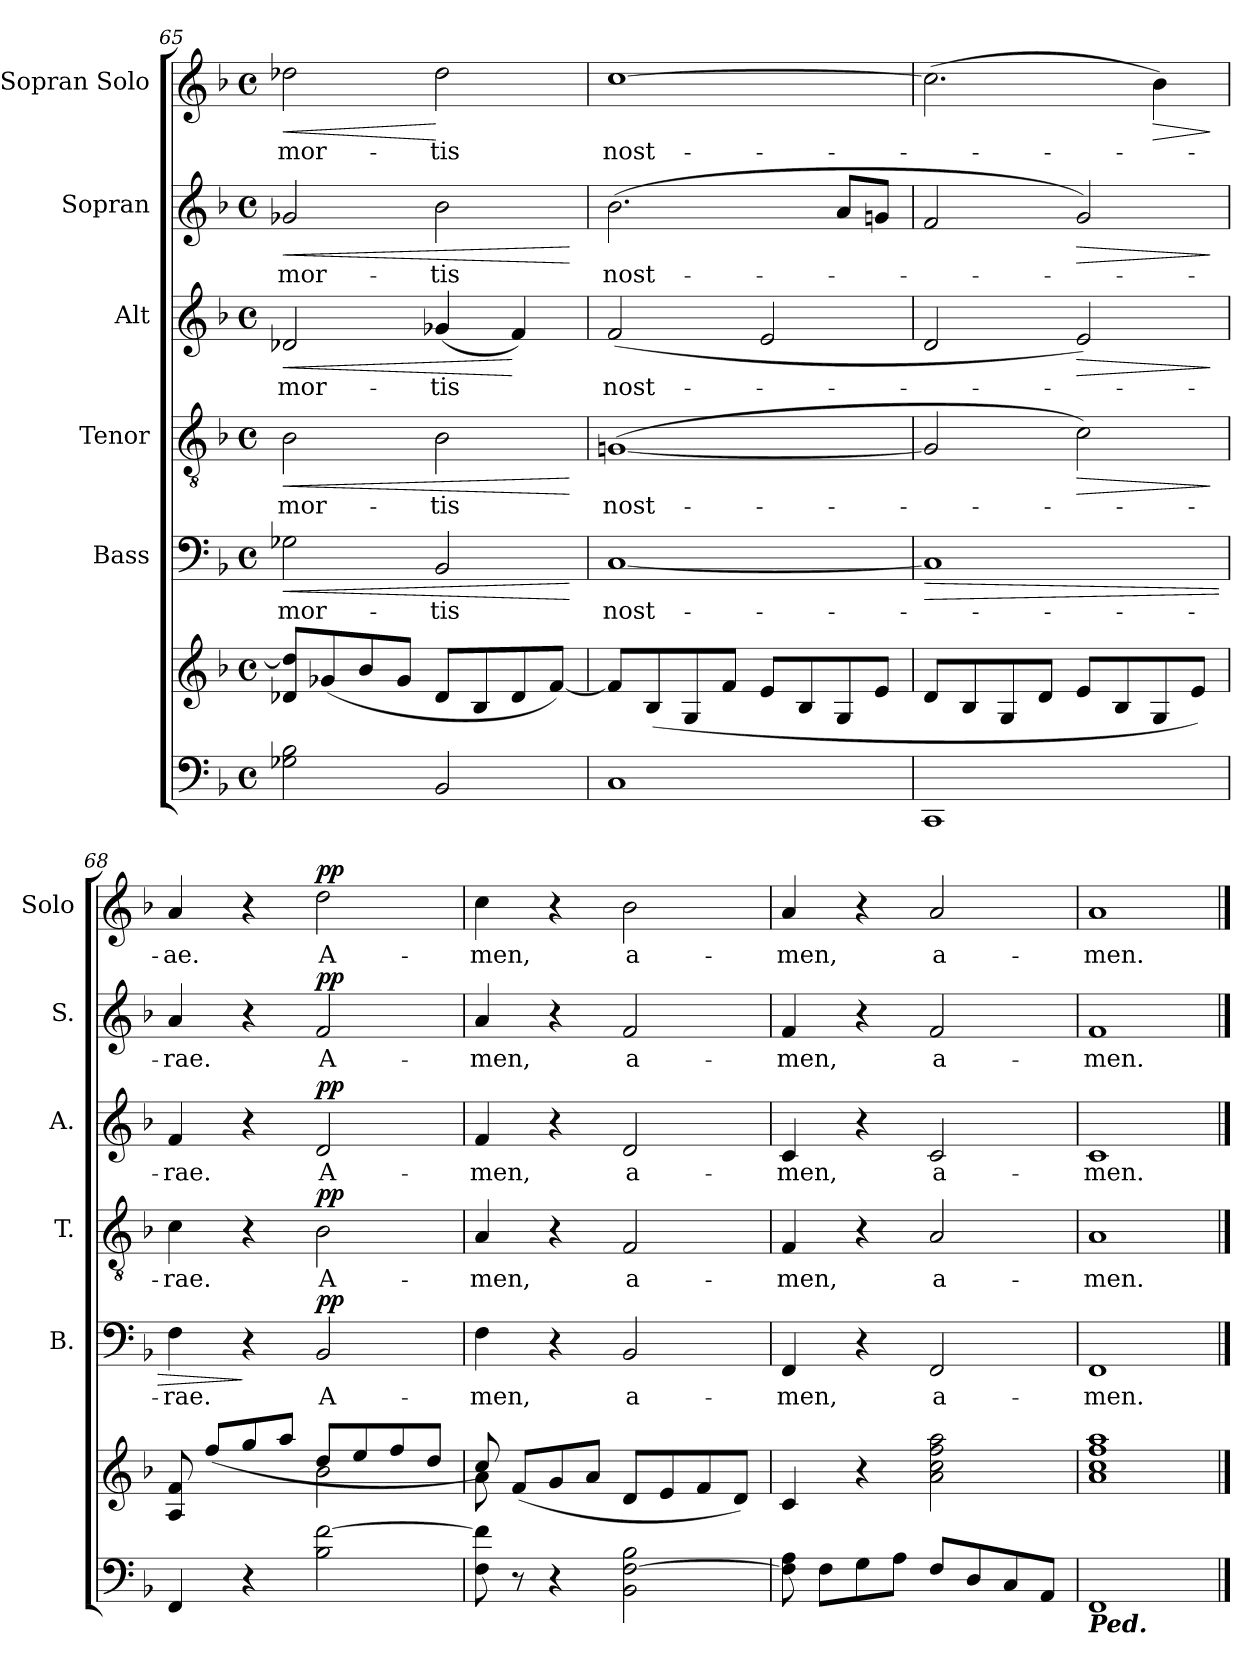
**kern	**kern	**kern	**text	**dynam	**kern	**text	**dynam	**kern	**text	**dynam	**kern	**text	**dynam	**kern	**text	**dynam
*part6	*part6	*part5	*part5	*part5	*part4	*part4	*part4	*part3	*part3	*part3	*part2	*part2	*part2	*part1	*part1	*part1
*staff7	*staff6	*staff5	*staff5	*staff5	*staff4	*staff4	*staff4	*staff3	*staff3	*staff3	*staff2	*staff2	*staff2	*staff1	*staff1	*staff1
*	*	*I"Bass	*	*	*I"Tenor	*	*	*I"Alt	*	*	*I"Sopran	*	*	*I"Sopran Solo	*	*
*	*	*I'B.	*	*	*I'T.	*	*	*I'A.	*	*	*I'S.	*	*	*I'Solo	*	*
*clefF4	*clefG2	*clefF4	*	*	*clefGv2	*	*	*clefG2	*	*	*clefG2	*	*	*clefG2	*	*
*k[b-]	*k[b-]	*k[b-]	*	*	*k[b-]	*	*	*k[b-]	*	*	*k[b-]	*	*	*k[b-]	*	*
*F:	*F:	*F:	*	*	*F:	*	*	*F:	*	*	*F:	*	*	*F:	*	*
*M4/4	*M4/4	*M4/4	*	*	*M4/4	*	*	*M4/4	*	*	*M4/4	*	*	*M4/4	*	*
*met(c)	*met(c)	*met(c)	*	*	*met(c)	*	*	*met(c)	*	*	*met(c)	*	*	*met(c)	*	*
=65	=65	=65	=65	=65	=65	=65	=65	=65	=65	=65	=65	=65	=65	=65	=65	=65
!	!	!	!LO:LY:b	!LO:HP:b	!	!LO:LY:b	!LO:HP:b	!	!LO:LY:b	!LO:HP:b	!	!LO:LY:b	!LO:HP:b	!	!LO:LY:b	!LO:HP:b
2G-X\ 2B-\	8d-X/ 8dd-/]L	2G-X\	mor-	<	2B-\	mor-	<	2d-X/	mor-	<	2g-X/	mor-	<	2dd-X\	mor-	<
.	(<8g-X/	.	.	.	.	.	.	.	.	.	.	.	.	.	.	.
.	8b-/	.	.	.	.	.	.	.	.	.	.	.	.	.	.	.
.	8g-/J	.	.	.	.	.	.	.	.	.	.	.	.	.	.	.
!	!	!	!LO:LY:b	!	!	!LO:LY:b	!	!	!LO:LY:b	!	!	!LO:LY:b	!	!	!LO:LY:b	!
2BB-/	8d-/L	2BB-/	-tis	.	2B-\	-tis	.	(<4g-X/	-tis	.	2b-\	-tis	.	2dd-\	-tis	[
.	8B-/	.	.	.	.	.	.	.	.	.	.	.	.	.	.	.
.	8d-/	.	.	.	.	.	.	4f/)	.	[	.	.	.	.	.	.
.	[8f/J)	.	.	.	.	.	.	.	.	.	.	.	.	.	.	.
.	.	.	.	[	.	.	[	.	.	.	.	.	[	.	.	.
!!LO:LB:g=z
=66	=66	=66	=66	=66	=66	=66	=66	=66	=66	=66	=66	=66	=66	=66	=66	=66
!	!	!	!LO:LY:b	!	!	!LO:LY:b	!	!	!LO:LY:b	!	!	!LO:LY:b	!	!	!LO:LY:b	!
1C	8f/L]	[1C	nost-	.	(>[1Gn	nost-	.	(<2f/	nost-	.	(>2.b-\	nost-	.	[1cc	nost-	.
.	(<8B-/	.	.	.	.	.	.	.	.	.	.	.	.	.	.	.
.	8G/	.	.	.	.	.	.	.	.	.	.	.	.	.	.	.
.	8f/J	.	.	.	.	.	.	.	.	.	.	.	.	.	.	.
.	8e/L	.	.	.	.	.	.	2e/	.	.	.	.	.	.	.	.
.	8B-/	.	.	.	.	.	.	.	.	.	.	.	.	.	.	.
.	8G/	.	.	.	.	.	.	.	.	.	8a/L	.	.	.	.	.
.	8e/J	.	.	.	.	.	.	.	.	.	8gn/J	.	.	.	.	.
=67	=67	=67	=67	=67	=67	=67	=67	=67	=67	=67	=67	=67	=67	=67	=67	=67
!	!	!	!	!LO:HP:b	!	!	!	!	!	!	!	!	!	!	!	!
1CC	8d/L	1C]	.	>	2G/]	.	.	2d/	.	.	2f/	.	.	(>2.cc\]	.	.
.	8B-/	.	.	.	.	.	.	.	.	.	.	.	.	.	.	.
.	8G/	.	.	.	.	.	.	.	.	.	.	.	.	.	.	.
.	8d/J	.	.	.	.	.	.	.	.	.	.	.	.	.	.	.
!	!	!	!	!	!	!	!LO:HP:b	!	!	!LO:HP:b	!	!	!LO:HP:b	!	!	!
.	8e/L	.	.	.	2c\)	.	>	2e/)	.	>	2g/)	.	>	.	.	.
.	8B-/	.	.	.	.	.	.	.	.	.	.	.	.	.	.	.
!	!	!	!	!	!	!	!	!	!	!	!	!	!	!	!	!LO:HP:b
.	8G/	.	.	.	.	.	.	.	.	.	.	.	.	4b-\)	.	>
.	8e/J)	.	.	.	.	.	.	.	.	.	.	.	.	.	.	.
.	.	.	.	.	.	.	]	.	.	]	.	.	]	.	.	]
=68	=68	=68	=68	=68	=68	=68	=68	=68	=68	=68	=68	=68	=68	=68	=68	=68
*	*^	*	*	*	*	*	*	*	*	*	*	*	*	*	*	*
!	!	!	!	!LO:LY:b	!	!	!LO:LY:b	!	!	!LO:LY:b	!	!	!LO:LY:b	!	!	!LO:LY:b	!
4FF/	8A/ 8f/	2ryy	4F\	-rae.	.	4c\	-rae.	.	4f/	-rae.	.	4a/	-rae.	.	4a/	-ae.	.
.	(>8ff/L	.	.	.	.	.	.	.	.	.	.	.	.	.	.	.	.
4r	8gg/	.	4r	.	]	4r	.	.	4r	.	.	4r	.	.	4r	.	.
.	8aa/J	.	.	.	.	.	.	.	.	.	.	.	.	.	.	.	.
!	!	!	!	!LO:LY:b	!LO:DY:a	!	!LO:LY:b	!LO:DY:a	!	!LO:LY:b	!LO:DY:a	!	!LO:LY:b	!LO:DY:a	!	!LO:LY:b	!LO:DY:a
2B-\ [2f\	8dd/L	2b-\	2BB-/	A-	pp	2B-\	A-	pp	2d/	A-	pp	2f/	A-	pp	2dd\	A-	pp
.	8ee/	.	.	.	.	.	.	.	.	.	.	.	.	.	.	.	.
.	8ff/	.	.	.	.	.	.	.	.	.	.	.	.	.	.	.	.
.	8dd/J	.	.	.	.	.	.	.	.	.	.	.	.	.	.	.	.
=69	=69	=69	=69	=69	=69	=69	=69	=69	=69	=69	=69	=69	=69	=69	=69	=69	=69
!	!	!	!	!LO:LY:b	!	!	!LO:LY:b	!	!	!LO:LY:b	!	!	!LO:LY:b	!	!	!LO:LY:b	!
8F\ 8f\]	8cc/)	8a\	4F\	-men,	.	4A/	-men,	.	4f/	-men,	.	4a/	-men,	.	4cc\	-men,	.
8r	(<8f/L	8ryy	.	.	.	.	.	.	.	.	.	.	.	.	.	.	.
4r	8g/	2.ryy	4r	.	.	4r	.	.	4r	.	.	4r	.	.	4r	.	.
.	8a/J	.	.	.	.	.	.	.	.	.	.	.	.	.	.	.	.
!	!	!	!	!LO:LY:b	!	!	!LO:LY:b	!	!	!LO:LY:b	!	!	!LO:LY:b	!	!	!LO:LY:b	!
2BB-\ [2F\ 2B-\	8d/L	.	2BB-/	a-	.	2F/	a-	.	2d/	a-	.	2f/	a-	.	2b-\	a-	.
.	8e/	.	.	.	.	.	.	.	.	.	.	.	.	.	.	.	.
.	8f/	.	.	.	.	.	.	.	.	.	.	.	.	.	.	.	.
.	8d/J)	.	.	.	.	.	.	.	.	.	.	.	.	.	.	.	.
*	*v	*v	*	*	*	*	*	*	*	*	*	*	*	*	*	*	*
=70	=70	=70	=70	=70	=70	=70	=70	=70	=70	=70	=70	=70	=70	=70	=70	=70
!	!	!	!LO:LY:b	!	!	!LO:LY:b	!	!	!LO:LY:b	!	!	!LO:LY:b	!	!	!LO:LY:b	!
8F\] 8A\	4c/	4FF/	-men,	.	4F/	-men,	.	4c/	-men,	.	4f/	-men,	.	4a/	-men,	.
8F\L	.	.	.	.	.	.	.	.	.	.	.	.	.	.	.	.
8G\	4r	4r	.	.	4r	.	.	4r	.	.	4r	.	.	4r	.	.
8A\J	.	.	.	.	.	.	.	.	.	.	.	.	.	.	.	.
!	!	!	!LO:LY:b	!	!	!LO:LY:b	!	!	!LO:LY:b	!	!	!LO:LY:b	!	!	!LO:LY:b	!
8F/L	2a\ 2cc\ 2ff\ 2aa\	2FF/	a-	.	2A/	a-	.	2c/	a-	.	2f/	a-	.	2a/	a-	.
8D/	.	.	.	.	.	.	.	.	.	.	.	.	.	.	.	.
8C/	.	.	.	.	.	.	.	.	.	.	.	.	.	.	.	.
8AA/J	.	.	.	.	.	.	.	.	.	.	.	.	.	.	.	.
=71	=71	=71	=71	=71	=71	=71	=71	=71	=71	=71	=71	=71	=71	=71	=71	=71
!LO:TX:b:Bi:t=Ped.	!	!	!	!	!	!	!	!	!	!	!	!	!	!	!	!
!	!	!	!LO:LY:b	!	!	!LO:LY:b	!	!	!LO:LY:b	!	!	!LO:LY:b	!	!	!LO:LY:b	!
1FF	1a 1cc 1ff 1aa	1FF	-men.	.	1A	-men.	.	1c	-men.	.	1f	-men.	.	1a	-men.	.
==	==	==	==	==	==	==	==	==	==	==	==	==	==	==	==	==
*-	*-	*-	*-	*-	*-	*-	*-	*-	*-	*-	*-	*-	*-	*-	*-	*-
